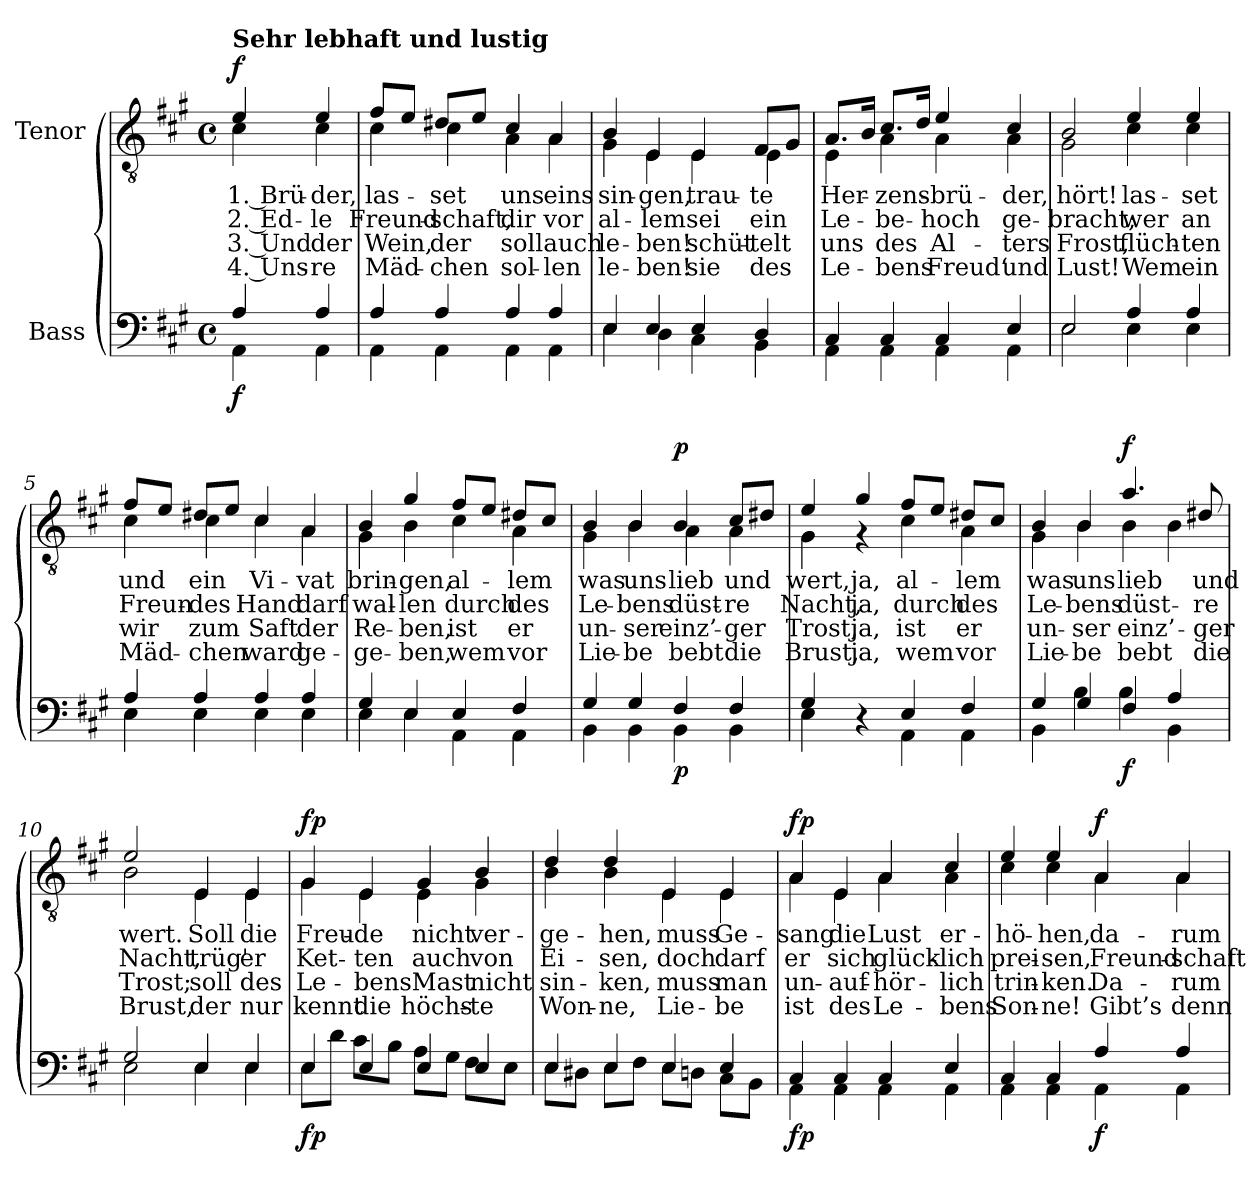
**kern	**dynam	**kern	**text	**text	**text	**text	**dynam
*part2	*part2	*part1	*part1	*part1	*part1	*part1	*part1
*staff2	*staff2	*staff1	*staff1	*staff1	*staff1	*staff1	*staff1
*I"Bass	*	*I"Tenor	*	*	*	*	*
*clefF4	*	*clefGv2	*	*	*	*	*
*k[f#c#g#]	*	*k[f#c#g#]	*	*	*	*	*
*M4/4	*	*M4/4	*	*	*	*	*
*met(c)	*	*met(c)	*	*	*	*	*
=	=	=	=	=	=	=	=
*^	*	*^	*	*	*	*	*
!	!	!	!LO:TX:a:B:t=Sehr lebhaft und lustig	!	!	!	!	!	!
!	!	!LO:DY:b	!	!	!	!	!	!	!LO:DY:a
4A/	4AA\	f	4e/	4c#\	1. Brü-	2. Ed-	3. Und	4. Uns-	f
4A/	4AA\	.	4e/	4c#\	-der,	-le	der	-re	.
=1	=1	=1	=1	=1	=1	=1	=1	=1	=1
4A/	4AA\	.	8f#/L	4c#\	las-	Freund-	Wein,	Mäd-	.
.	.	.	8e/J	.	.	.	.	.	.
4A/	4AA\	.	8d#X/L	4c#\	-set	-schaft,	der	-chen	.
.	.	.	8e/J	.	.	.	.	.	.
4A/	4AA\	.	4c#/	4A\	uns	dir	soll	sol-	.
4A/	4AA\	.	4A/	4A\	eins	vor	auch	-len	.
=2	=2	=2	=2	=2	=2	=2	=2	=2	=2
4E/	4E\	.	4B/	4G#\	sin-	al-	le-	le-	.
4E/	4D\	.	4E/	4E\	-gen,	-lem	-ben!	-ben!	.
4E/	4C#\	.	4E/	4E\	trau-	sei	schüt-	sie	.
4D/	4BB\	.	8F#/L	4E\	-te	ein	-telt	des	.
.	.	.	8G#/J	.	.	.	.	.	.
!!LO:LB:g=z	!!
=3	=3	=3	=3	=3	=3	=3	=3	=3	=3
4C#/	4AA\	.	8.A/L	4E\	Her-	Le-	uns	Le-	.
.	.	.	16B/Jk	.	.	.	.	.	.
4C#/	4AA\	.	8.c#/L	4A\	-zens-	-be-	des	-bens	.
.	.	.	16d/Jk	.	.	.	.	.	.
4C#/	4AA\	.	4e/	4A\	-brü-	-hoch	Al-	Freud‘	.
4E/	4AA\	.	4c#/	4A\	-der,	ge-	-ters	und	.
=4	=4	=4	=4	=4	=4	=4	=4	=4	=4
2E/	2E\	.	2B/	2G#\	hört!	-bracht;	Frost,	Lust!	.
4A/	4E\	.	4e/	4c#\	las-	wer	flüch-	Wem	.
4A/	4E\	.	4e/	4c#\	-set	an	-ten	ein	.
=5	=5	=5	=5	=5	=5	=5	=5	=5	=5
4A/	4E\	.	8f#/L	4c#\	und	Freun-	wir	Mäd-	.
.	.	.	8e/J	.	.	.	.	.	.
4A/	4E\	.	8d#X/L	4c#\	ein	-des	zum	-chen	.
.	.	.	8e/J	.	.	.	.	.	.
4A/	4E\	.	4c#/	4c#\	Vi-	-Hand	Saft	ward	.
4A/	4E\	.	4A/	4A\	-vat	darf	der	ge-	.
=6	=6	=6	=6	=6	=6	=6	=6	=6	=6
4G#/	4E\	.	4B/	4G#\	brin-	wal-	Re-	-ge-	.
4E/	4E\	.	4g#/	4B\	-gen,	-len	-ben,	-ben,	.
4E/	4AA\	.	8f#/L	4c#\	al-	durch	ist	wem	.
.	.	.	8e/J	.	.	.	.	.	.
4F#/	4AA\	.	8d#X/L	4A\	-lem	des	er	vor	.
.	.	.	8c#/J	.	.	.	.	.	.
!!LO:LB:g=z	!!
=7	=7	=7	=7	=7	=7	=7	=7	=7	=7
4G#/	4BB\	.	4B/	4G#\	was	Le-	un-	Lie-	.
4G#/	4BB\	.	4B/	4B\	uns	-bens	-ser	-be	.
!	!	!LO:DY:b	!	!	!	!	!	!	!LO:DY:a
4F#/	4BB\	p	4B/	4A\	lieb	düst-	einz’-	bebt	p
4F#/	4BB\	.	8c#/L	4A\	und	-re	-ger	die	.
.	.	.	8d#X/J	.	.	.	.	.	.
=8	=8	=8	=8	=8	=8	=8	=8	=8	=8
4G#/	4E\	.	4e/	4G#\	wert,	Nacht,	Trost,	Brust,	.
4r	4ryy	.	4g#/	4r	ja,	ja,	ja,	ja,	.
4E/	4AA\	.	8f#/L	4c#\	al-	durch	ist	wem	.
.	.	.	8e/J	.	.	.	.	.	.
4F#/	4AA\	.	8d#X/L	4A\	-lem	des	er	vor	.
.	.	.	8c#/J	.	.	.	.	.	.
=9	=9	=9	=9	=9	=9	=9	=9	=9	=9
4G#/	4BB\	.	4B/	4G#\	was	Le-	un-	Lie-	.
4G#/	4B\	.	4B/	4B\	uns	-bens	-ser	-be	.
!	!	!LO:DY:b	!	!	!	!	!	!	!LO:DY:a
4F#/	4B\	f	4.a/	4B\	lieb	düst-	einz’-	bebt	f
4A/	4BB\	.	.	4B\	.	.	.	.	.
.	.	.	8d#X/	.	und	-re	-ger	die	.
=10	=10	=10	=10	=10	=10	=10	=10	=10	=10
2G#/	2E\	.	2e/	2B\	wert.	Nacht,	Trost;	Brust,	.
4E/	4E\	.	4E/	4E\	Soll	trüg'	soll	der	.
4E/	4E\	.	4E/	4E\	die	er	des	nur	.
!!LO:LB:g=z	!!
=11	=11	=11	=11	=11	=11	=11	=11	=11	=11
!	!	!LO:DY:b	!	!	!	!	!	!	!LO:DY:a
4E/	8E\L	fp	4G#/	4G#\	Freu-	Ket-	Le-	kennt	fp
.	8d\J	.	.	.	.	.	.	.	.
4E/	8c#\L	.	4E/	4E\	-de	-ten	-bens	die	.
.	8B\J	.	.	.	.	.	.	.	.
4E/	8A\L	.	4G#/	4E\	nicht	auch	Mast	höchs-	.
.	8G#\J	.	.	.	.	.	.	.	.
4E/	8F#\L	.	4B/	4G#\	ver-	von	nicht	-te	.
.	8E\J	.	.	.	.	.	.	.	.
=12	=12	=12	=12	=12	=12	=12	=12	=12	=12
4E/	8E\L	.	4d/	4B\	-ge-	Ei-	sin-	Won-	.
.	8D#X\J	.	.	.	.	.	.	.	.
4E/	8E\L	.	4d/	4B\	-hen,	-sen,	-ken,	-ne,	.
.	8F#\J	.	.	.	.	.	.	.	.
4E/	8E\L	.	4E/	4E\	muss	doch	muss	Lie-	.
.	8Dn\J	.	.	.	.	.	.	.	.
4E/	8C#\L	.	4E/	4E\	Ge-	darf	man	-be	.
.	8BB\J	.	.	.	.	.	.	.	.
=13	=13	=13	=13	=13	=13	=13	=13	=13	=13
!	!	!LO:DY:b	!	!	!	!	!	!	!LO:DY:a
4C#/	4AA\	fp	4A/	4A\	-sang	er	un-	ist	fp
4C#/	4AA\	.	4E/	4E\	die	sich	-auf-	des	.
4C#/	4AA\	.	4A/	4A\	Lust	glück-	-hör-	Le-	.
4E/	4AA\	.	4c#/	4A\	er-	-lich	-lich	-bens	.
=14	=14	=14	=14	=14	=14	=14	=14	=14	=14
4C#/	4AA\	.	4e/	4c#\	-hö-	prei-	trin-	Son-	.
4C#/	4AA\	.	4e/	4c#\	-hen,	-sen,	-ken.	-ne!	.
!	!	!LO:DY:b	!	!	!	!	!	!	!LO:DY:a
4A/	4AA\	f	4A/	4A\	da-	Freund-	Da-	Gibt’s	f
4A/	4AA\	.	4A/	4A\	-rum	-schaft	-rum	denn	.
*v	*v	*	*	*	*	*	*	*	*
*	*	*v	*v	*	*	*	*	*
=	=	=	=	=	=	=	=
*-	*-	*-	*-	*-	*-	*-	*-
